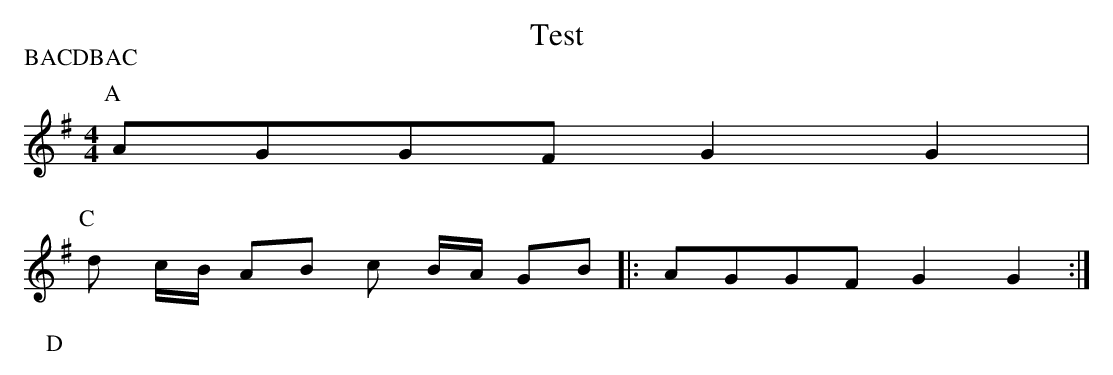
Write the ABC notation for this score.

X:1
T:Test
M:4/4
L:1/8
P:BACDBAC
K:G
P:A
P:B
AGGF G2 G2 |
P:C
d c/2B/2 AB c B/2A/2 GB|:AGGF G2 G2 :|
P:D
